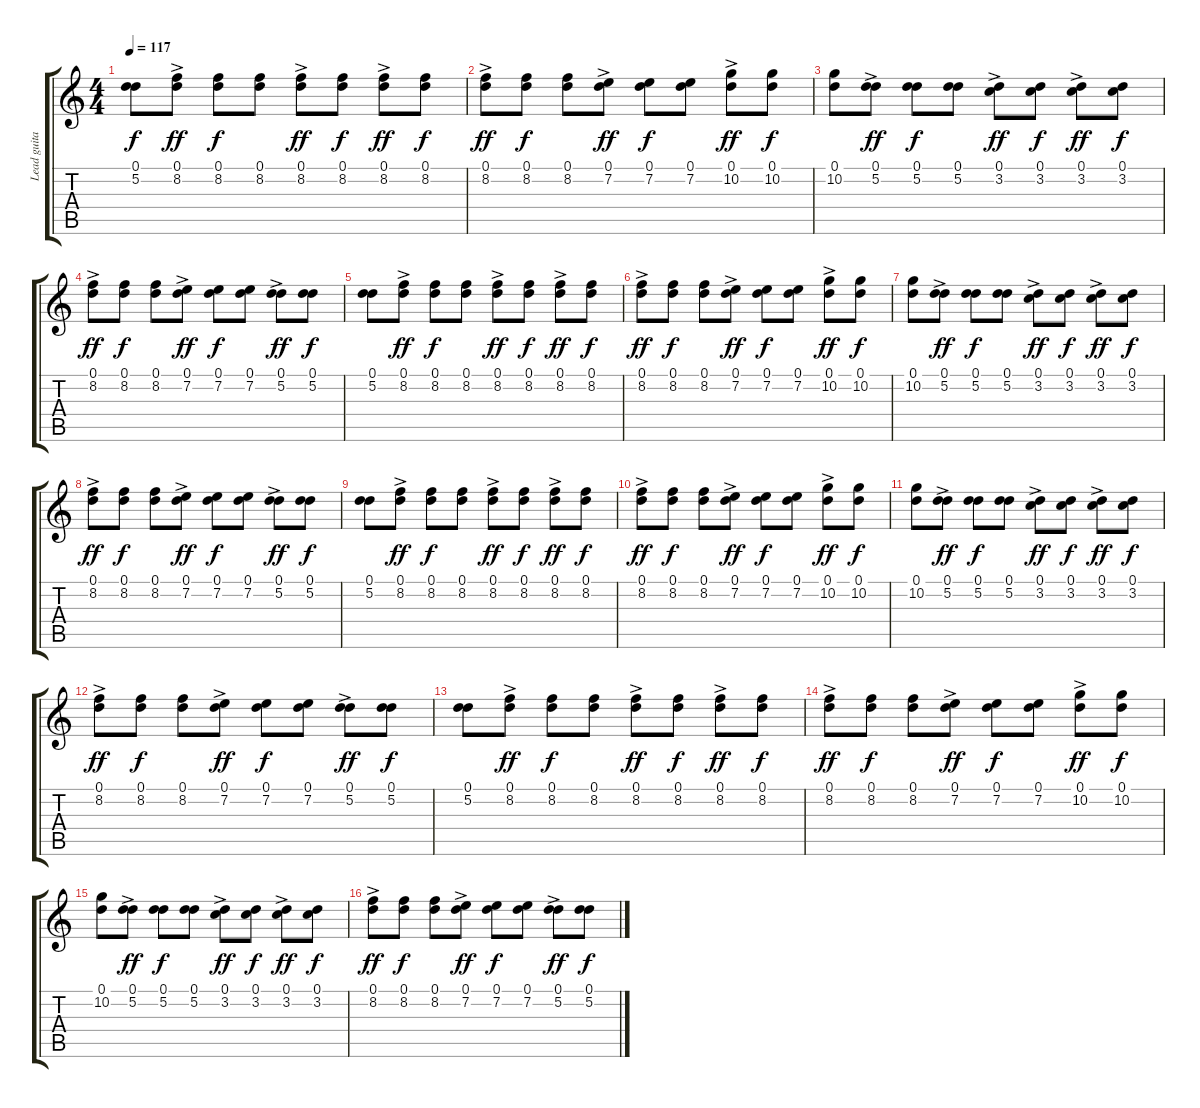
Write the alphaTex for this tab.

\track ("Lead guitar" "Lead guita") {instrument distortionguitar}
\staff {score tabs}
\tuning (D4 A3 F3 C3 G2 D2) {hide}
\ts (4 4)
\tempo 117
\clef g2
\ks c
(0.1 5.2).8{dy f} (0.1 8.2{ac}).8{dy ff} (0.1 8.2).8{dy f} (0.1 8.2).8 (0.1 8.2{ac}).8{dy ff} (0.1 8.2).8{dy f} (0.1 8.2{ac}).8{dy ff} (0.1 8.2).8{dy f} |
(0.1 8.2{ac}).8{dy ff} (0.1 8.2).8{dy f} (0.1 8.2).8 (0.1 7.2{ac}).8{dy ff} (0.1 7.2).8{dy f} (0.1 7.2).8 (0.1 10.2{ac}).8{dy ff} (0.1 10.2).8{dy f} |
(0.1 10.2).8 (0.1 5.2{ac}).8{dy ff} (0.1 5.2).8{dy f} (0.1 5.2).8 (0.1 3.2{ac}).8{dy ff} (0.1 3.2).8{dy f} (0.1 3.2{ac}).8{dy ff} (0.1 3.2).8{dy f} |
(0.1 8.2{ac}).8{dy ff} (0.1 8.2).8{dy f} (0.1 8.2).8 (0.1 7.2{ac}).8{dy ff} (0.1 7.2).8{dy f} (0.1 7.2).8 (0.1 5.2{ac}).8{dy ff} (0.1 5.2).8{dy f} |
(0.1 5.2).8 (0.1 8.2{ac}).8{dy ff} (0.1 8.2).8{dy f} (0.1 8.2).8 (0.1 8.2{ac}).8{dy ff} (0.1 8.2).8{dy f} (0.1 8.2{ac}).8{dy ff} (0.1 8.2).8{dy f} |
(0.1 8.2{ac}).8{dy ff} (0.1 8.2).8{dy f} (0.1 8.2).8 (0.1 7.2{ac}).8{dy ff} (0.1 7.2).8{dy f} (0.1 7.2).8 (0.1 10.2{ac}).8{dy ff} (0.1 10.2).8{dy f} |
(0.1 10.2).8 (0.1 5.2{ac}).8{dy ff} (0.1 5.2).8{dy f} (0.1 5.2).8 (0.1 3.2{ac}).8{dy ff} (0.1 3.2).8{dy f} (0.1 3.2{ac}).8{dy ff} (0.1 3.2).8{dy f} |
(0.1 8.2{ac}).8{dy ff} (0.1 8.2).8{dy f} (0.1 8.2).8 (0.1 7.2{ac}).8{dy ff} (0.1 7.2).8{dy f} (0.1 7.2).8 (0.1 5.2{ac}).8{dy ff} (0.1 5.2).8{dy f} |
(0.1 5.2).8 (0.1 8.2{ac}).8{dy ff} (0.1 8.2).8{dy f} (0.1 8.2).8 (0.1 8.2{ac}).8{dy ff} (0.1 8.2).8{dy f} (0.1 8.2{ac}).8{dy ff} (0.1 8.2).8{dy f} |
(0.1 8.2{ac}).8{dy ff} (0.1 8.2).8{dy f} (0.1 8.2).8 (0.1 7.2{ac}).8{dy ff} (0.1 7.2).8{dy f} (0.1 7.2).8 (0.1 10.2{ac}).8{dy ff} (0.1 10.2).8{dy f} |
(0.1 10.2).8 (0.1 5.2{ac}).8{dy ff} (0.1 5.2).8{dy f} (0.1 5.2).8 (0.1 3.2{ac}).8{dy ff} (0.1 3.2).8{dy f} (0.1 3.2{ac}).8{dy ff} (0.1 3.2).8{dy f} |
(0.1 8.2{ac}).8{dy ff} (0.1 8.2).8{dy f} (0.1 8.2).8 (0.1 7.2{ac}).8{dy ff} (0.1 7.2).8{dy f} (0.1 7.2).8 (0.1 5.2{ac}).8{dy ff} (0.1 5.2).8{dy f} |
(0.1 5.2).8 (0.1 8.2{ac}).8{dy ff} (0.1 8.2).8{dy f} (0.1 8.2).8 (0.1 8.2{ac}).8{dy ff} (0.1 8.2).8{dy f} (0.1 8.2{ac}).8{dy ff} (0.1 8.2).8{dy f} |
(0.1 8.2{ac}).8{dy ff} (0.1 8.2).8{dy f} (0.1 8.2).8 (0.1 7.2{ac}).8{dy ff} (0.1 7.2).8{dy f} (0.1 7.2).8 (0.1 10.2{ac}).8{dy ff} (0.1 10.2).8{dy f} |
(0.1 10.2).8 (0.1 5.2{ac}).8{dy ff} (0.1 5.2).8{dy f} (0.1 5.2).8 (0.1 3.2{ac}).8{dy ff} (0.1 3.2).8{dy f} (0.1 3.2{ac}).8{dy ff} (0.1 3.2).8{dy f} |
(0.1 8.2{ac}).8{dy ff} (0.1 8.2).8{dy f} (0.1 8.2).8 (0.1 7.2{ac}).8{dy ff} (0.1 7.2).8{dy f} (0.1 7.2).8 (0.1 5.2{ac}).8{dy ff} (0.1 5.2).8{dy f}
